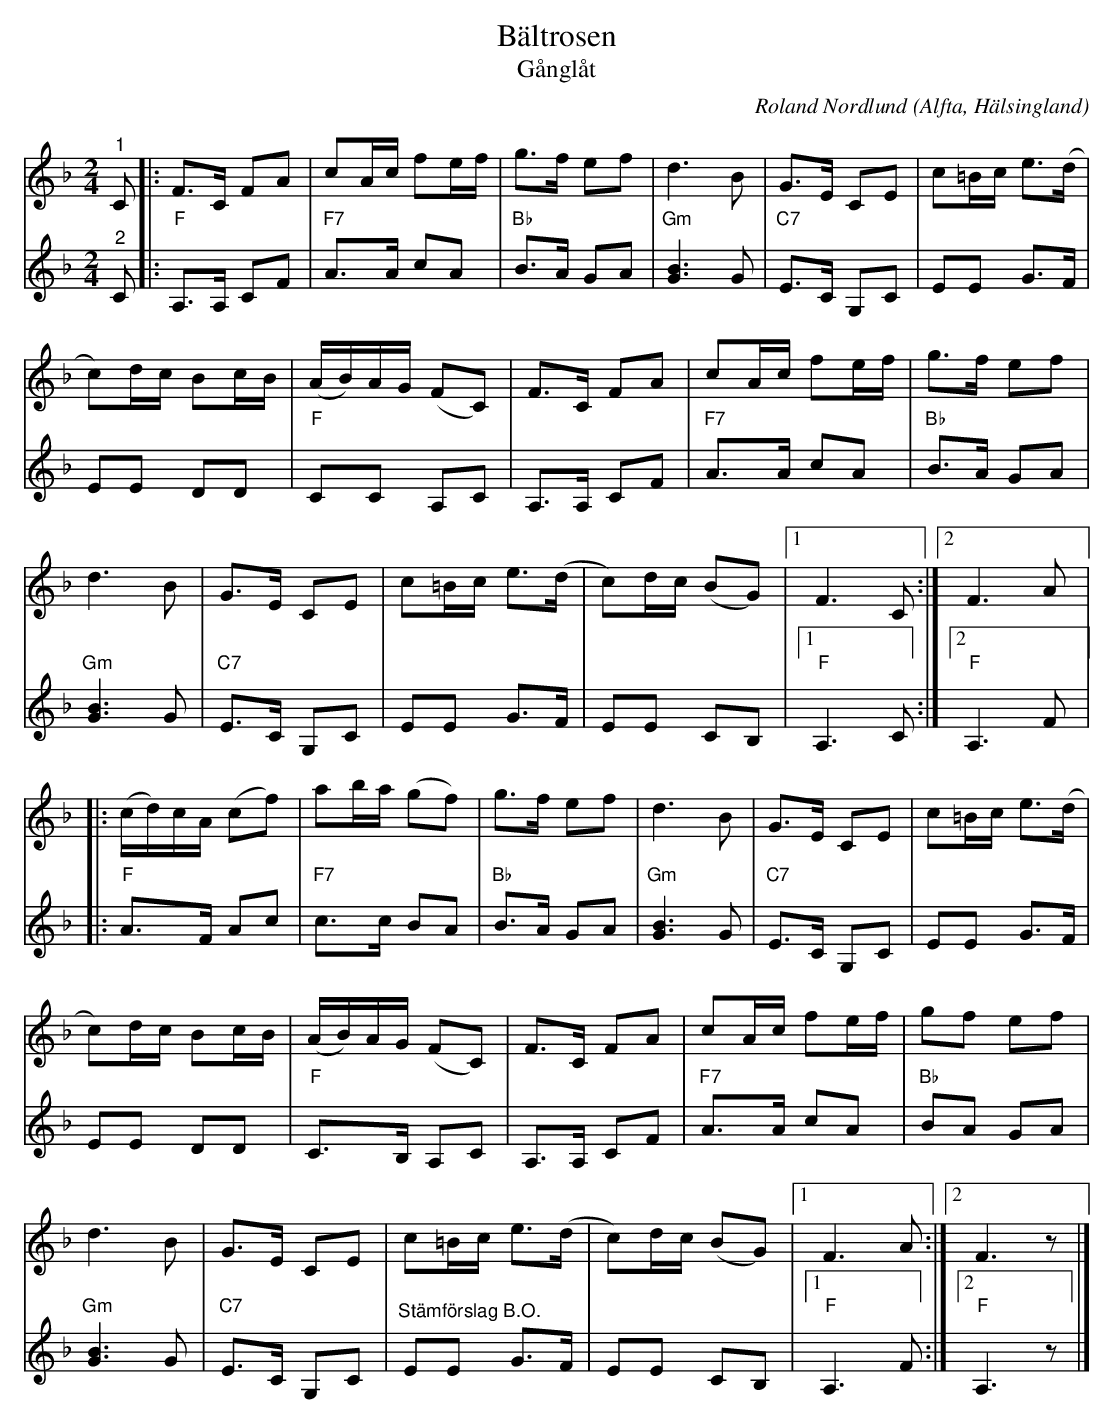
X:1
T:Bältrosen
T:Gånglåt
C:Roland Nordlund
O:Alfta, Hälsingland
L:1/8
M:2/4
K:F
V:1
"^1" C |: F>C FA | cA/c/ fe/f/ | g>f ef | d3 B | G>E CE | c=B/c/ e>(d |
c)d/c/ Bc/B/ | (A/B/)A/G/ (FC) | F>C FA | cA/c/ fe/f/ | g>f ef |
d3 B | G>E CE | c=B/c/ e>(d | c)d/c/ (BG) |1 F3 C :|2 F3 A |:
(c/d/)c/A/ (cf) | ab/a/ (gf) | g>f ef | d3 B | G>E CE | c=B/c/ e>(d |
c)d/c/ Bc/B/ | (A/B/)A/G/ (FC) | F>C FA | cA/c/ fe/f/ | gf ef |
d3 B | G>E CE | c=B/c/ e>(d | c)d/c/ (BG) |1 F3 A :|2 F3 z |]
V:2
"^2" C |:"F" A,>A, CF |"F7" A>A cA |"Bb" B>A GA |"Gm" [GB]3 G |"C7" E>C G,C | EE G>F |
EE DD |  "F" CC A,C | A,>A, CF |"F7" A>A cA |"Bb" B>A GA |"Gm" [GB]3 G |
"C7" E>C G,C | EE G>F | EE CB, |1 "F" A,3 C :|2 "F" A,3 F |:
"F" A>F Ac |"F7" c>c BA |"Bb" B>A GA |"Gm" [GB]3 G |"C7" E>C G,C | EE G>F |
EE DD |  "F" C>B, A,C | A,>A, CF |"F7" A>A cA |"Bb" BA GA |"Gm" [GB]3 G |
"C7" E>C G,C | "^Stämförslag B.O." EE G>F | EE CB, |1"F" A,3 F :|2"F" A,3 z |]
